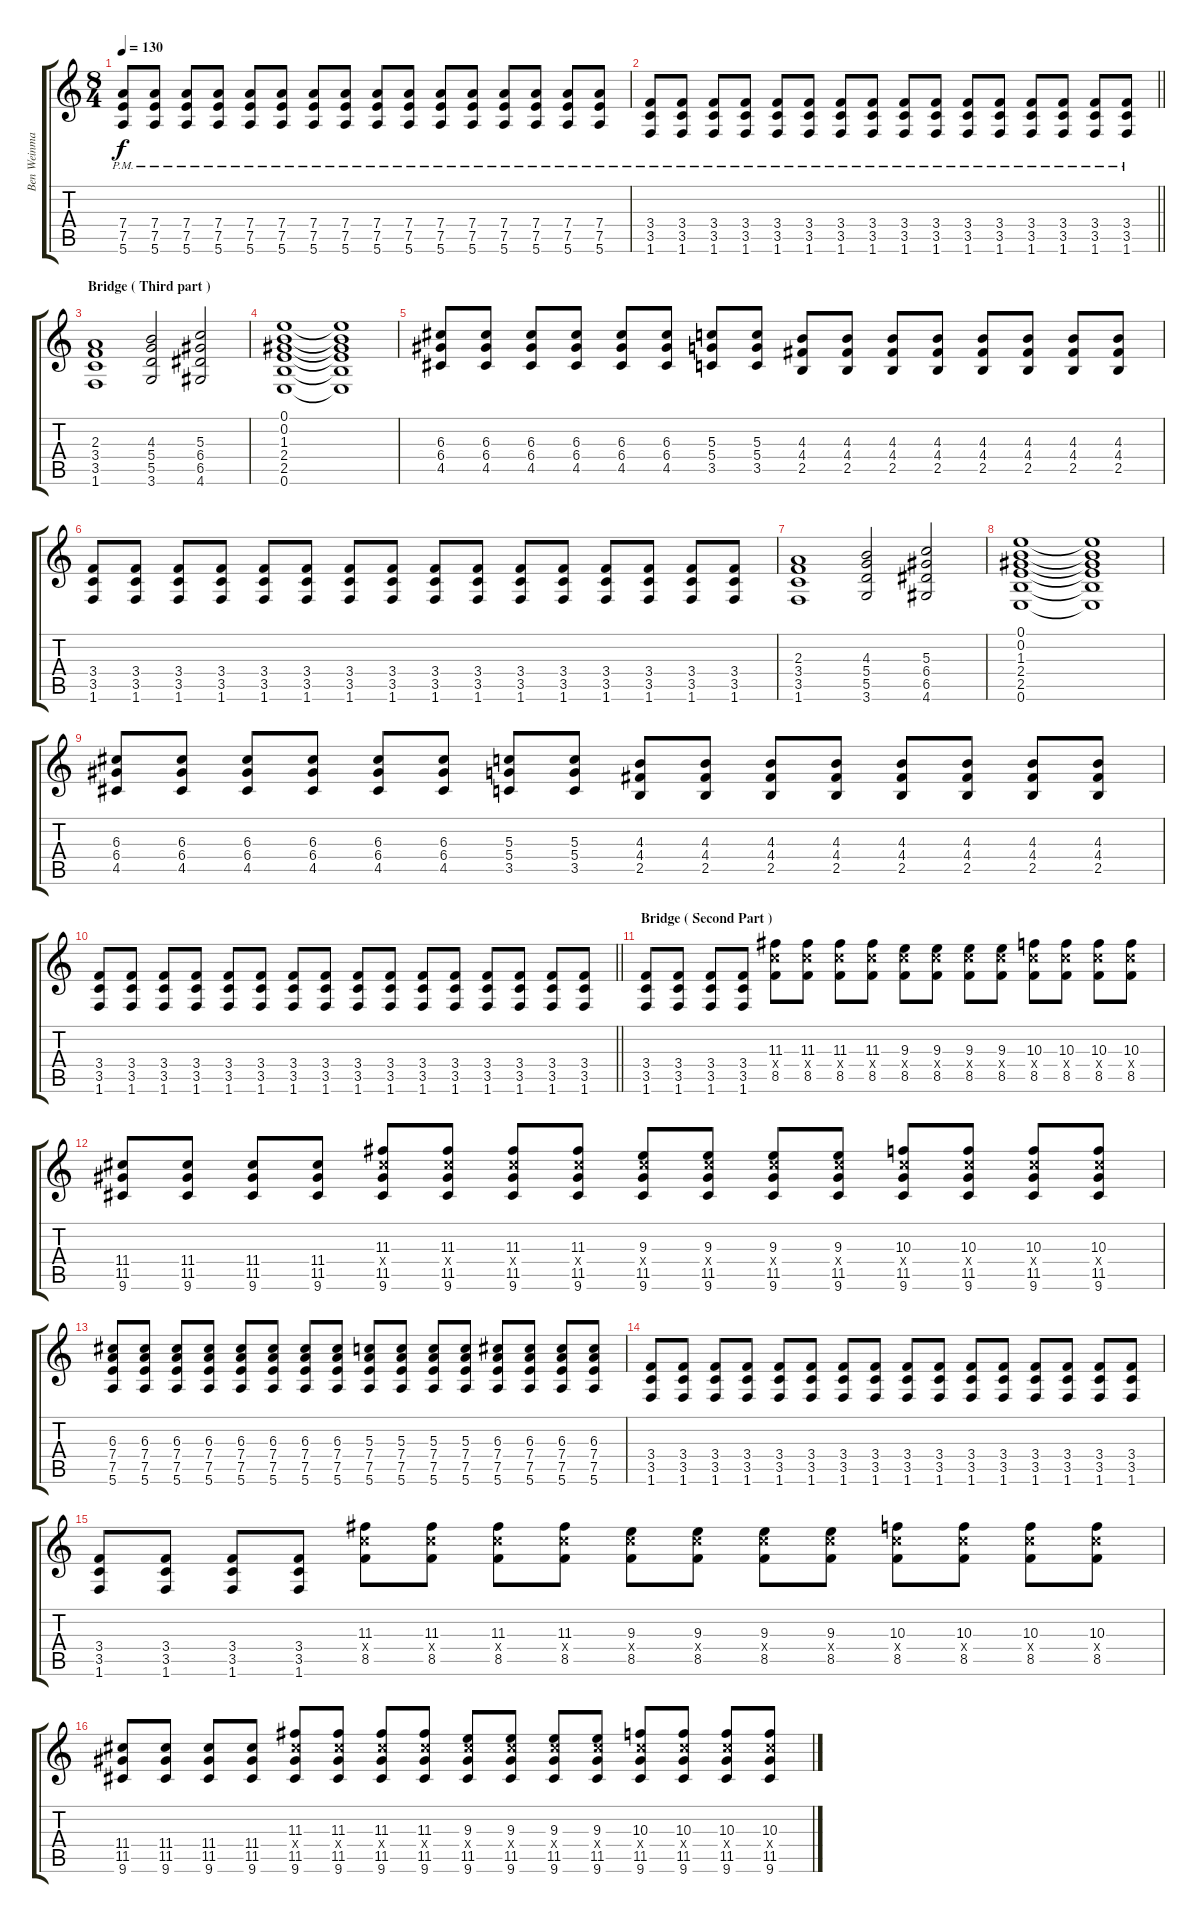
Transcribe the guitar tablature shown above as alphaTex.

\track ("Ben Weinman" "Ben Weinma") {instrument overdrivenguitar}
\staff {score tabs}
\tuning (E4 B3 G3 D3 A2 E2) {hide}
\ts (8 4)
\tempo 130
\clef g2
\ks c
(7.4{pm} 7.5{pm} 5.6{pm}).8{dy f} (7.4{pm} 7.5{pm} 5.6{pm}).8 (7.4{pm} 7.5{pm} 5.6{pm}).8 (7.4{pm} 7.5{pm} 5.6{pm}).8 (7.4{pm} 7.5{pm} 5.6{pm}).8 (7.4{pm} 7.5{pm} 5.6{pm}).8 (7.4{pm} 7.5{pm} 5.6{pm}).8 (7.4{pm} 7.5{pm} 5.6{pm}).8 (7.4{pm} 7.5{pm} 5.6{pm}).8 (7.4{pm} 7.5{pm} 5.6{pm}).8 (7.4{pm} 7.5{pm} 5.6{pm}).8 (7.4{pm} 7.5{pm} 5.6{pm}).8 (7.4{pm} 7.5{pm} 5.6{pm}).8 (7.4{pm} 7.5{pm} 5.6{pm}).8 (7.4{pm} 7.5{pm} 5.6{pm}).8 (7.4{pm} 7.5{pm} 5.6{pm}).8 |
\barLineRight lightlight
(3.4{pm} 3.5{pm} 1.6{pm}).8 (3.4{pm} 3.5{pm} 1.6{pm}).8 (3.4{pm} 3.5{pm} 1.6{pm}).8 (3.4{pm} 3.5{pm} 1.6{pm}).8 (3.4{pm} 3.5{pm} 1.6{pm}).8 (3.4{pm} 3.5{pm} 1.6{pm}).8 (3.4{pm} 3.5{pm} 1.6{pm}).8 (3.4{pm} 3.5{pm} 1.6{pm}).8 (3.4{pm} 3.5{pm} 1.6{pm}).8 (3.4{pm} 3.5{pm} 1.6{pm}).8 (3.4{pm} 3.5{pm} 1.6{pm}).8 (3.4{pm} 3.5{pm} 1.6{pm}).8 (3.4{pm} 3.5{pm} 1.6{pm}).8 (3.4{pm} 3.5{pm} 1.6{pm}).8 (3.4{pm} 3.5{pm} 1.6{pm}).8 (3.4{pm} 3.5{pm} 1.6{pm}).8 |
\section ("" "Bridge ( Third part )")
(2.3 3.4 3.5 1.6).1 (4.3 5.4 5.5 3.6).2 (5.3 6.4 6.5 4.6).2 |
(0.1 0.2 1.3 2.4 2.5 0.6).1 (0.1{t} 0.2{t} 1.3{t} 2.4{t} 2.5{t} 0.6{t}).1 |
(6.3 6.4 4.5).8 (6.3 6.4 4.5).8 (6.3 6.4 4.5).8 (6.3 6.4 4.5).8 (6.3 6.4 4.5).8 (6.3 6.4 4.5).8 (5.3 5.4 3.5).8 (5.3 5.4 3.5).8 (4.3 4.4 2.5).8 (4.3 4.4 2.5).8 (4.3 4.4 2.5).8 (4.3 4.4 2.5).8 (4.3 4.4 2.5).8 (4.3 4.4 2.5).8 (4.3 4.4 2.5).8 (4.3 4.4 2.5).8 |
(3.4 3.5 1.6).8 (3.4 3.5 1.6).8 (3.4 3.5 1.6).8 (3.4 3.5 1.6).8 (3.4 3.5 1.6).8 (3.4 3.5 1.6).8 (3.4 3.5 1.6).8 (3.4 3.5 1.6).8 (3.4 3.5 1.6).8 (3.4 3.5 1.6).8 (3.4 3.5 1.6).8 (3.4 3.5 1.6).8 (3.4 3.5 1.6).8 (3.4 3.5 1.6).8 (3.4 3.5 1.6).8 (3.4 3.5 1.6).8 |
(2.3 3.4 3.5 1.6).1 (4.3 5.4 5.5 3.6).2 (5.3 6.4 6.5 4.6).2 |
(0.1 0.2 1.3 2.4 2.5 0.6).1 (0.1{t} 0.2{t} 1.3{t} 2.4{t} 2.5{t} 0.6{t}).1 |
(6.3 6.4 4.5).8 (6.3 6.4 4.5).8 (6.3 6.4 4.5).8 (6.3 6.4 4.5).8 (6.3 6.4 4.5).8 (6.3 6.4 4.5).8 (5.3 5.4 3.5).8 (5.3 5.4 3.5).8 (4.3 4.4 2.5).8 (4.3 4.4 2.5).8 (4.3 4.4 2.5).8 (4.3 4.4 2.5).8 (4.3 4.4 2.5).8 (4.3 4.4 2.5).8 (4.3 4.4 2.5).8 (4.3 4.4 2.5).8 |
\barLineRight lightlight
(3.4 3.5 1.6).8 (3.4 3.5 1.6).8 (3.4 3.5 1.6).8 (3.4 3.5 1.6).8 (3.4 3.5 1.6).8 (3.4 3.5 1.6).8 (3.4 3.5 1.6).8 (3.4 3.5 1.6).8 (3.4 3.5 1.6).8 (3.4 3.5 1.6).8 (3.4 3.5 1.6).8 (3.4 3.5 1.6).8 (3.4 3.5 1.6).8 (3.4 3.5 1.6).8 (3.4 3.5 1.6).8 (3.4 3.5 1.6).8 |
\section ("" "Bridge ( Second Part )")
(3.4 3.5 1.6).8 (3.4 3.5 1.6).8 (3.4 3.5 1.6).8 (3.4 3.5 1.6).8 (11.3 10.4{x} 8.5).8 (11.3 10.4{x} 8.5).8 (11.3 10.4{x} 8.5).8 (11.3 10.4{x} 8.5).8 (9.3 10.4{x} 8.5).8 (9.3 10.4{x} 8.5).8 (9.3 10.4{x} 8.5).8 (9.3 10.4{x} 8.5).8 (10.3 10.4{x} 8.5).8 (10.3 10.4{x} 8.5).8 (10.3 10.4{x} 8.5).8 (10.3 10.4{x} 8.5).8 |
(11.4 11.5 9.6).8 (11.4 11.5 9.6).8 (11.4 11.5 9.6).8 (11.4 11.5 9.6).8 (11.3 11.4{x} 11.5 9.6).8 (11.3 11.4{x} 11.5 9.6).8 (11.3 11.4{x} 11.5 9.6).8 (11.3 11.4{x} 11.5 9.6).8 (9.3 11.4{x} 11.5 9.6).8 (9.3 11.4{x} 11.5 9.6).8 (9.3 11.4{x} 11.5 9.6).8 (9.3 11.4{x} 11.5 9.6).8 (10.3 11.4{x} 11.5 9.6).8 (10.3 11.4{x} 11.5 9.6).8 (10.3 11.4{x} 11.5 9.6).8 (10.3 11.4{x} 11.5 9.6).8 |
(6.3 7.4 7.5 5.6).8 (6.3 7.4 7.5 5.6).8 (6.3 7.4 7.5 5.6).8 (6.3 7.4 7.5 5.6).8 (6.3 7.4 7.5 5.6).8 (6.3 7.4 7.5 5.6).8 (6.3 7.4 7.5 5.6).8 (6.3 7.4 7.5 5.6).8 (5.3 7.4 7.5 5.6).8 (5.3 7.4 7.5 5.6).8 (5.3 7.4 7.5 5.6).8 (5.3 7.4 7.5 5.6).8 (6.3 7.4 7.5 5.6).8 (6.3 7.4 7.5 5.6).8 (6.3 7.4 7.5 5.6).8 (6.3 7.4 7.5 5.6).8 |
(3.4 3.5 1.6).8 (3.4 3.5 1.6).8 (3.4 3.5 1.6).8 (3.4 3.5 1.6).8 (3.4 3.5 1.6).8 (3.4 3.5 1.6).8 (3.4 3.5 1.6).8 (3.4 3.5 1.6).8 (3.4 3.5 1.6).8 (3.4 3.5 1.6).8 (3.4 3.5 1.6).8 (3.4 3.5 1.6).8 (3.4 3.5 1.6).8 (3.4 3.5 1.6).8 (3.4 3.5 1.6).8 (3.4 3.5 1.6).8 |
(3.4 3.5 1.6).8 (3.4 3.5 1.6).8 (3.4 3.5 1.6).8 (3.4 3.5 1.6).8 (11.3 10.4{x} 8.5).8 (11.3 10.4{x} 8.5).8 (11.3 10.4{x} 8.5).8 (11.3 10.4{x} 8.5).8 (9.3 10.4{x} 8.5).8 (9.3 10.4{x} 8.5).8 (9.3 10.4{x} 8.5).8 (9.3 10.4{x} 8.5).8 (10.3 10.4{x} 8.5).8 (10.3 10.4{x} 8.5).8 (10.3 10.4{x} 8.5).8 (10.3 10.4{x} 8.5).8 |
(11.4 11.5 9.6).8 (11.4 11.5 9.6).8 (11.4 11.5 9.6).8 (11.4 11.5 9.6).8 (11.3 11.4{x} 11.5 9.6).8 (11.3 11.4{x} 11.5 9.6).8 (11.3 11.4{x} 11.5 9.6).8 (11.3 11.4{x} 11.5 9.6).8 (9.3 11.4{x} 11.5 9.6).8 (9.3 11.4{x} 11.5 9.6).8 (9.3 11.4{x} 11.5 9.6).8 (9.3 11.4{x} 11.5 9.6).8 (10.3 11.4{x} 11.5 9.6).8 (10.3 11.4{x} 11.5 9.6).8 (10.3 11.4{x} 11.5 9.6).8 (10.3 11.4{x} 11.5 9.6).8
